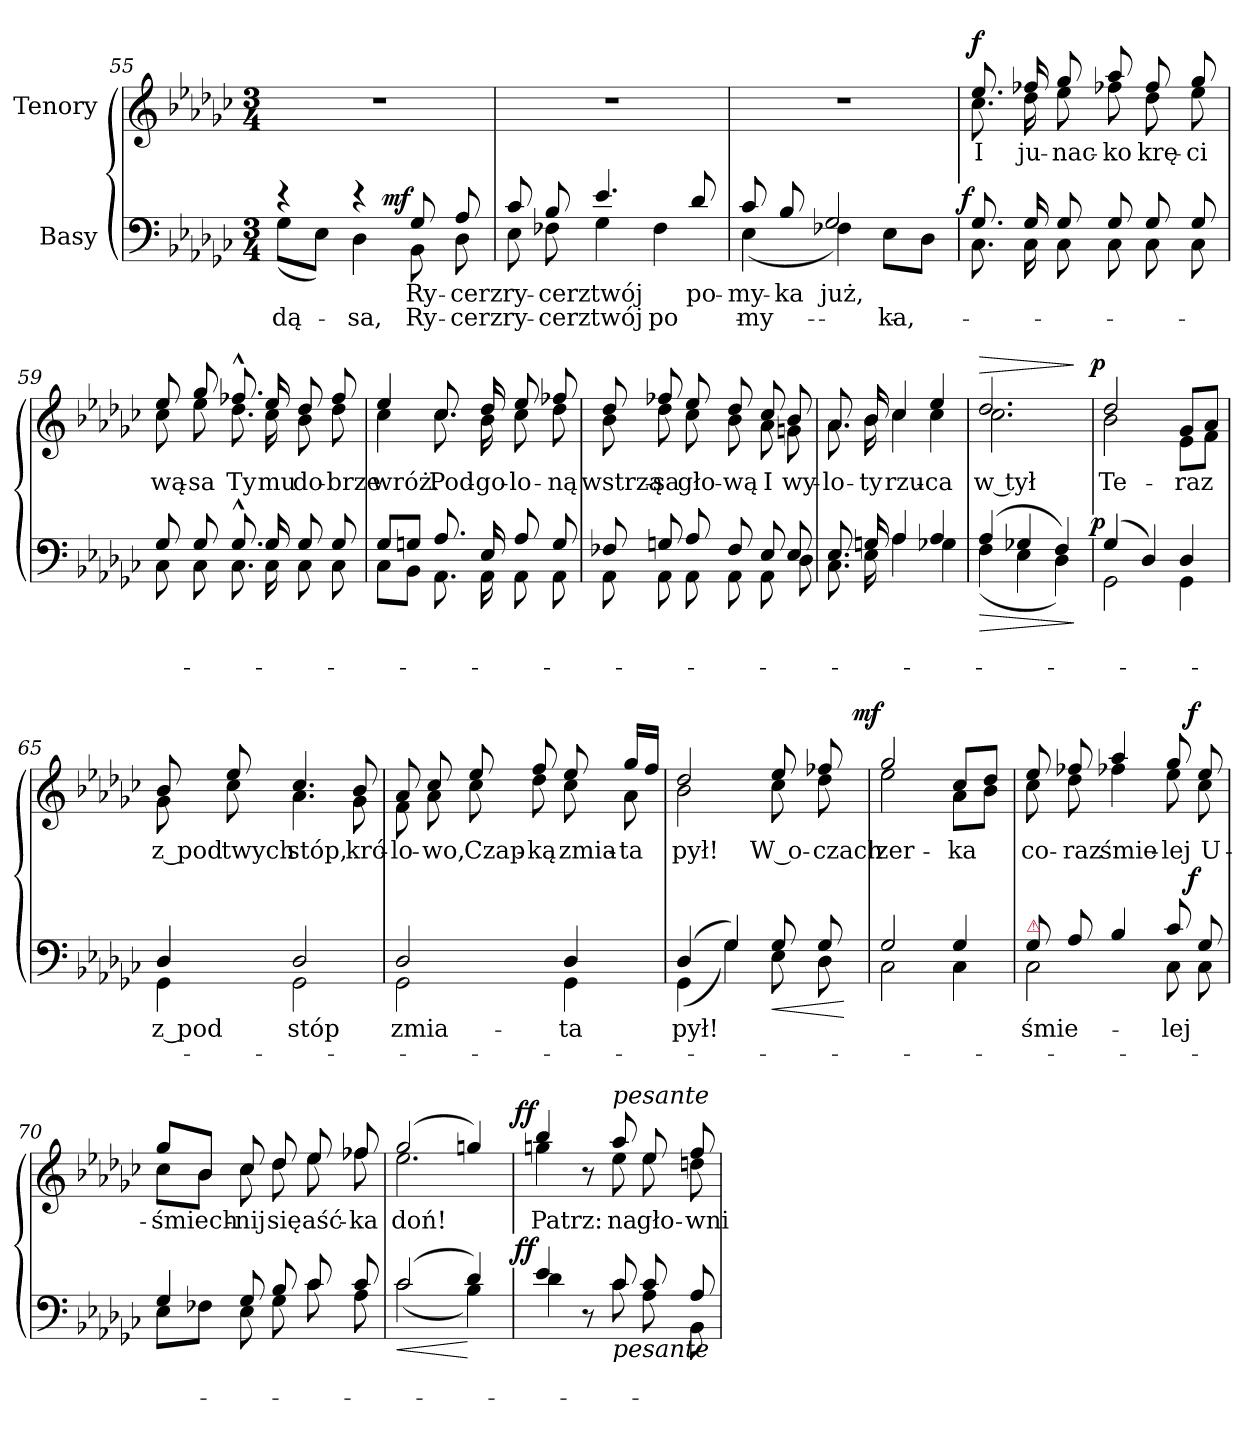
**kern	**text	**text	**dynam	**kern	**text	**dynam
*part2	*part2	*part2	*part2	*part1	*part1	*part1
*staff2	*staff2	*staff2	*staff2	*staff1	*staff1	*staff1
*I"Basy	*	*	*	*I"Tenory	*	*
*clefF4	*	*	*	*	*	*
*	*	*	*	*ITrd8c12	*	*
*k[b-e-a-d-g-c-]	*	*	*	*k[b-e-a-d-g-c-]	*	*
*M3/4	*	*	*	*M3/4	*	*
=55	=55	=55	=55	=55	=55	=55
*^	*	*	*	*	*	*
4re	(>8G-\L	.	dą-	.	2.r	.	.
.	8E-\J)	.	.	.	.	.	.
4re	4D-\	.	-sa,	.	.	.	.
!	!	!	!	!LO:DY:a:rj	!	!	!
8G-/	8BB-\	Ry-	Ry-	mf	.	.	.
8A-/	8D-\	-cerz	-cerz	.	.	.	.
=56	=56	=56	=56	=56	=56	=56	=56
8c-/	8E-\	ry-	ry-	.	2.r	.	.
8B-/	8F-X\	-cerz	-cerz	.	.	.	.
4.e-/	4G-\	twój	twój	.	.	.	.
.	4F-\	.	po-	.	.	.	.
8d-/	.	po-	.	.	.	.	.
=57	=57	=57	=57	=57	=57	=57	=57
8c-/	(4E-\	-my-	-my-	.	2.r	.	.
8B-/	.	-ka	.	.	.	.	.
2G-/	4F-X\)	już,	.	.	.	.	.
.	8E-\L	.	-ka,	.	.	.	.
.	8D-\J	.	.	.	.	.	.
=58	=58	=58	=58	=58	=58	=58	=58
*	*	*	*	*	*^	*	*
!	!	!	!	!LO:DY:b:rj	!	!	!	!LO:DY:a
8.G-/	8.C-\	.	.	f	8.e-/	8.c-\	I	f
16G-/	16C-\	.	.	.	16f-X/	16d-\	ju-	.
8G-/	8C-\	.	.	.	8g-/	8e-\	-nac-	.
8G-/	8C-\	.	.	.	8a-/	8f-X\	-ko	.
8G-/	8C-\	.	.	.	8f-/	8d-\	krę-	.
8G-/	8C-\	.	.	.	8g-/	8e-\	-ci	.
=59	=59	=59	=59	=59	=59	=59	=59	=59
8G-/	8C-\	.	.	.	8e-/	8c-\	wą-	.
8G-/	8C-\	.	.	.	8g-/	8e-\	-sa	.
8.G-^^/	8.C-\	.	.	.	8.f-X^^/	8.d-\	Ty	.
16G-/	16C-\	.	.	.	16e-/	16c-\	mu	.
8G-/	8C-\	.	.	.	8d-/	8B-\	do-	.
8G-/	8C-\	.	.	.	8f-/	8d-\	-brze	.
=60	=60	=60	=60	=60	=60	=60	=60	=60
8G-/L	8C-\L	.	.	.	4e-/	4c-\	wróż.	.
8Gn/J	8BB-\J	.	.	.	.	.	.	.
8.A-/	8.AA-\	.	.	.	8.c-/	8.c-\	Pod-	.
16E-/	16AA-\	.	.	.	16d-/	16B-\	-go-	.
8A-/	8AA-\	.	.	.	8e-/	8c-\	-lo-	.
8G/	8AA-\	.	.	.	8f-X/	8d-\	-ną	.
=61	=61	=61	=61	=61	=61	=61	=61	=61
8F-X/	8AA-\	.	.	.	8d-/	8B-\	wstrzą-	.
8Gn/	8AA-\	.	.	.	8f-X/	8d-\	-sa	.
8A-/	8AA-\	.	.	.	8e-/	8c-\	gło-	.
8F-/	8AA-\	.	.	.	8d-/	8B-\	-wą	.
8E-/	8AA-\	.	.	.	8c-/	8A-\	I	.
8E-/	8D-\	.	.	.	8B-/	8Gn\	wy-	.
=62	=62	=62	=62	=62	=62	=62	=62	=62
8.E-/	8.C-\	.	.	.	8.A-/	8.A-\	-lo-	.
16Gn/	16E-\	.	.	.	16B-/	16B-\	-ty	.
4A-/	4A-\	.	.	.	4c-/	4c-\	rzu-	.
4A-/	4G-X\	.	.	.	4e-/	4c-\	-ca	.
=63	=63	=63	=63	=63	=63	=63	=63	=63
!	!	!	!	!LO:HP:b	!	!	!	!LO:HP:a
(4A-/	(4F\	.	.	>	2.d-/	2.c-\	w tył	>
4G-X/	4E-\	.	.	.	.	.	.	.
4F/)	4D-\)	.	.	.	.	.	.	.
*v	*v	*	*	*	*	*	*	*
*	*	*	*	*v	*v	*	*
.	.	.	]	.	.	]
=64	=64	=64	=64	=64	=64	=64
*^	*	*	*	*^	*	*
!	!	!	!	!LO:DY:a:rj	!	!	!	!LO:DY:a:rj
(4G-/	2GG-\	.	.	p	2d-/	2B-\	Te-	p
4D-/)	.	.	.	.	.	.	.	.
4D-/	4GG-\	.	.	.	8G-/L	8E-\L	-raz	.
.	.	.	.	.	8A-/J	8F\J	.	.
=65	=65	=65	=65	=65	=65	=65	=65	=65
4D-/	4GG-\	z pod	.	.	8B-/	8G-\	z pod	.
.	.	.	.	.	8e-/	8c-\	twych	.
2D-/	2GG-\	stóp	.	.	4.c-/	4.A-\	stóp,	.
.	.	.	.	.	8B-/	8G-\	kró-	.
=66	=66	=66	=66	=66	=66	=66	=66	=66
2D-/	2GG-\	zmia-	.	.	8A-/	8F\	-lo-	.
.	.	.	.	.	8c-/	8A-\	-wo,	.
.	.	.	.	.	8e-/	8c-\	Czap-	.
.	.	.	.	.	8f/	8d-\	-ką	.
4D-/	4GG-\	-ta	.	.	8e-/	8c-\	zmia-	.
.	.	.	.	.	16g-/LL	8A-\	-ta	.
.	.	.	.	.	16f/JJ	.	.	.
=67	=67	=67	=67	=67	=67	=67	=67	=67
(4D-/	(4GG-\	pył!	.	.	2d-/	2B-\	pył!	.
4G-/)	4G-\)	.	.	.	.	.	.	.
!	!	!	!	!LO:HP:b	!	!	!	!
8G-/	8E-\	.	.	<	8e-/	8c-\	W o-	.
8G-/	8D-\	.	.	.	8f-X/	8d-\	-czach	.
*v	*v	*	*	*	*	*	*	*
*	*	*	*	*v	*v	*	*
.	.	.	[	.	.	.
=68	=68	=68	=68	=68	=68	=68
*^	*	*	*	*^	*	*
!	!	!	!	!LO:DY:a:rj	!	!	!	!
!	!	!	!	!LO:DY:n=1:b:rj	!	!	!	!LO:DY:b:rj
2G-/	2C-\	.	.	mf mf	2g-/	2e-\	zer-	mf
4G-/	4C-\	.	.	.	8c-/L	8A-\L	-ka	.
.	.	.	.	.	8d-/J	8B-\J	.	.
=69	=69	=69	=69	=69	=69	=69	=69	=69
!LO:TX:a:color=crimson:t=⚠	!	!	!	!	!	!	!	!
8G-/	2C-\	śmie-	.	.	8e-/	8c-\	co-	.
8A-/	.	.	.	.	8f-X/	8d-\	-raz	.
4B-/	.	.	.	.	4a-/	4f-X\	śmie-	.
8c-/	8C-\	-lej	.	.	8g-/	8e-\	-lej	.
!	!	!	!	!LO:DY:b:rj	!	!	!	!LO:DY:b:rj
8G-/	8C-\	.	.	f	8e-/	8c-\	U-	f
=70	=70	=70	=70	=70	=70	=70	=70	=70
4G-/	8E-\L	.	.	.	8g-/L	8c-\L	-śmiech-	.
.	8F-X\J	.	.	.	8B-/J	8B-\J	.	.
8G-/	8E-\	.	.	.	8c-/	8c-\	-nij	.
8B-/	8G-\	.	.	.	8d-/	8d-\	się	.
8c-/	8c-\	.	.	.	8e-/	8e-\	aść-	.
8c-/	8A-\	.	.	.	8f-X/	8f-X\	-ka	.
=71	=71	=71	=71	=71	=71	=71	=71	=71
!	!	!	!	!LO:HP:b	!	!	!	!
(2c-/	(2c-\	.	.	<	(2g-/	2.e-\	doń!	.
4d-/)	4B-\)	.	.	[	4gn/)	.	.	.
=72	=72	=72	=72	=72	=72	=72	=72	=72
!	!	!	!	!LO:DY:b:rj	!	!	!	!LO:DY:b:rj
4e-/	4d-\	.	.	ff	4b-/	4gn\	Patrz:	ff
8r	8ryy	.	.	.	8r	8ryy	.	.
!	!	!	!	!	!LO:TX:a:i:t=pesante	!	!	!
!LO:TX:b:i:t=pesante	!	!	!	!	!	!	!	!
8c-/	8c-\	.	.	.	8a-/	8e-\	na	.
8c-/	8A-\	.	.	.	8e-/	8e-\	gło-	.
8A-/	8BB-\	.	.	.	8f/	8dn\	-wni	.
*v	*v	*	*	*	*	*	*	*
*	*	*	*	*v	*v	*	*
=	=	=	=	=	=	=
*-	*-	*-	*-	*-	*-	*-
